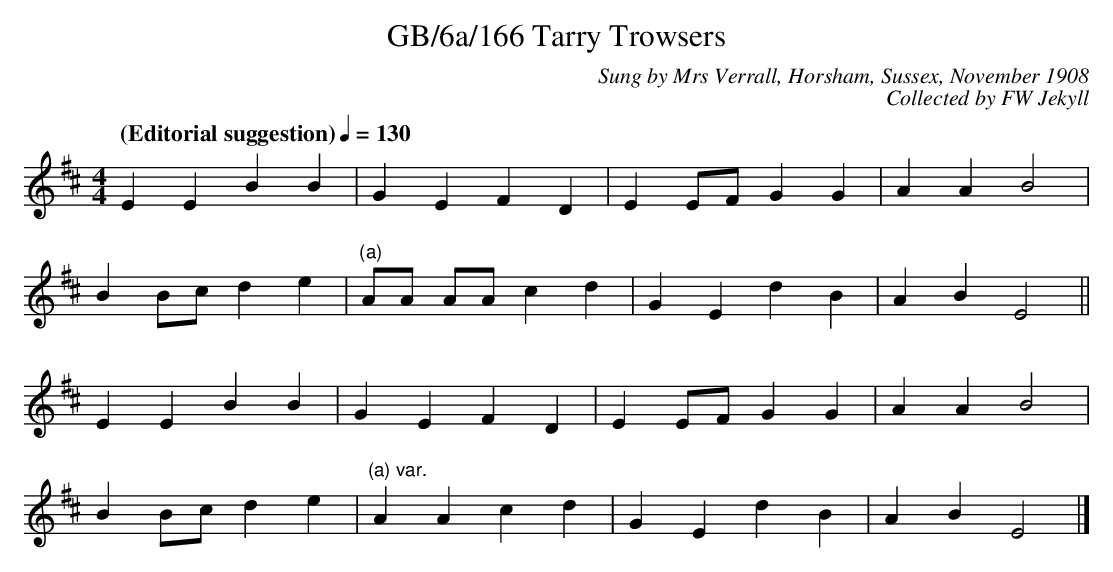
X:1
T:GB/6a/166 Tarry Trowsers
C:Sung by Mrs Verrall, Horsham, Sussex, November 1908
C:Collected by FW Jekyll
M:4/4
L:1/4
Q:"(Editorial suggestion)" 1/4=130
K:Edor
E E B B | G E F D | E E/F/ G G | A A B2 |
 B B/c/ d e |"^(a)" A/A/ A/A/ c d | G E d B | A B E2 ||
E E B B | G E F D | E E/F/ G G | A A B2 |
 B B/c/ d e |"^(a) var." A A c d | G E d B | A B E2 |]
